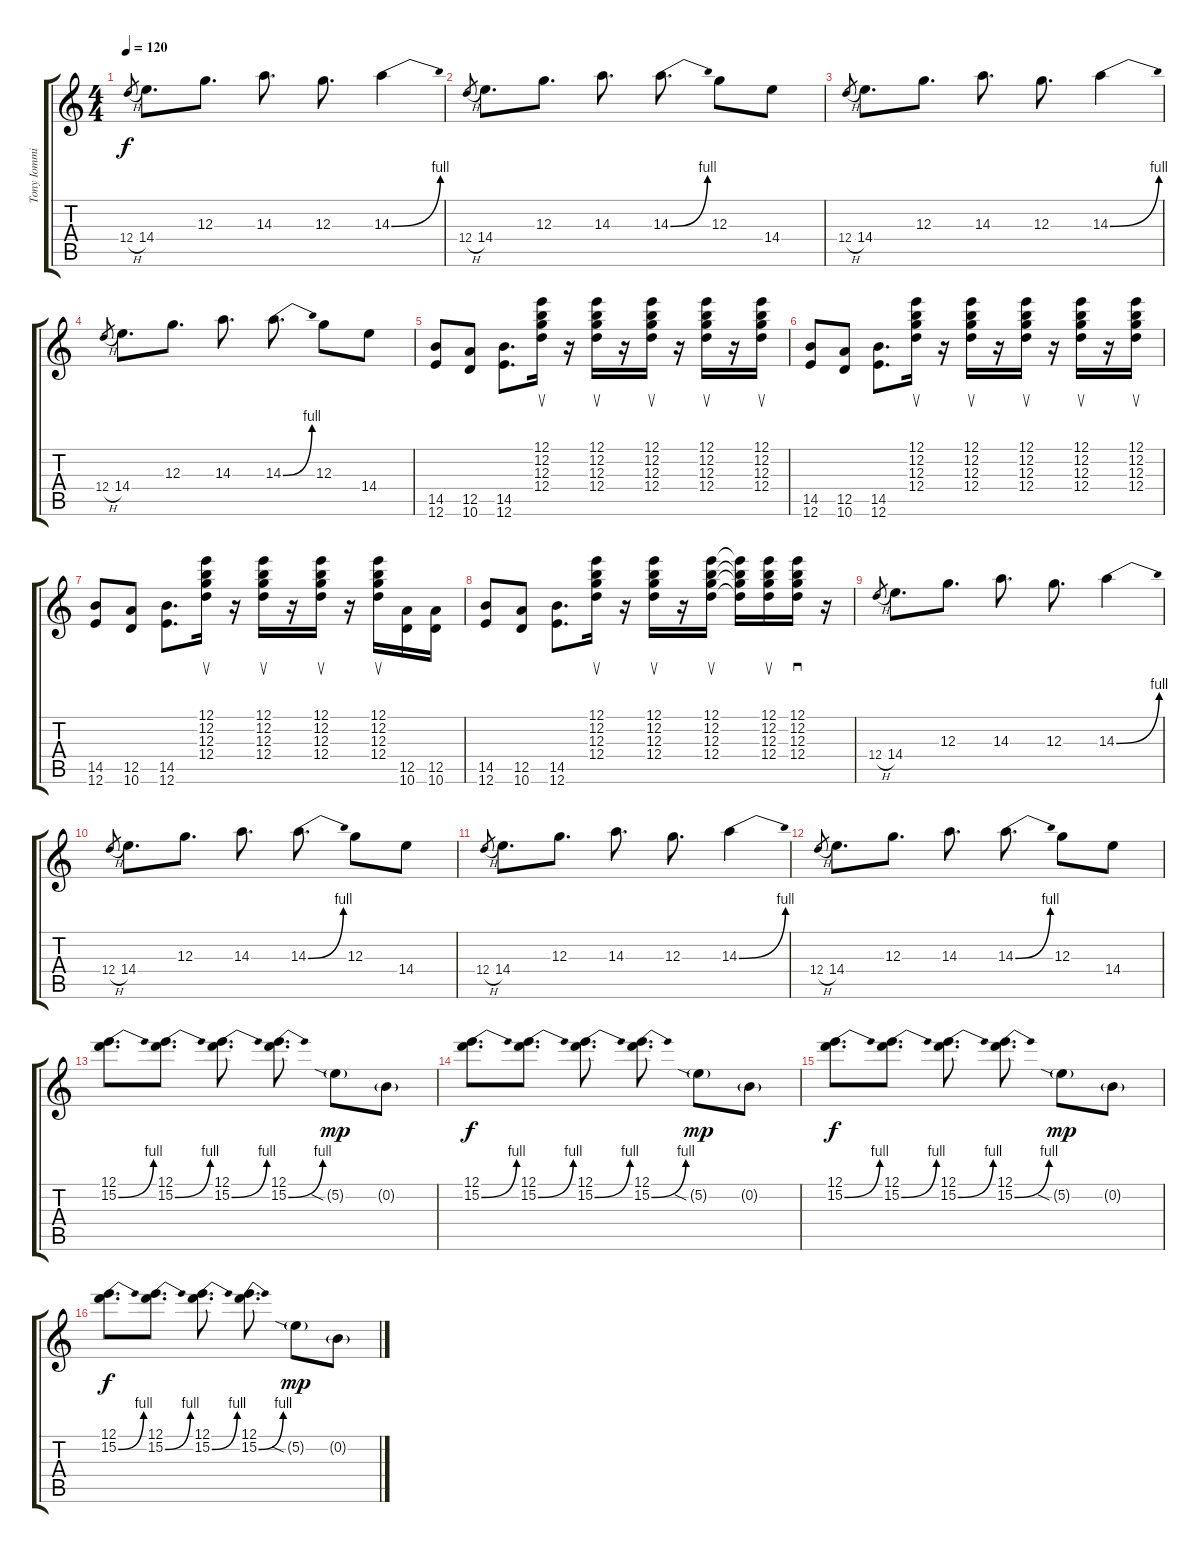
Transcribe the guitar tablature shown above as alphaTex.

\track ("Tony Iommi" "Tony Iommi") {instrument distortionguitar}
\staff {score tabs}
\tuning (E4 B3 G3 D3 A2 E2) {hide}
\ts (4 4)
\tempo 120
\clef g2
\ks c
12.4{h}.8{gr dy f} 14.4.8{d} 12.3.8{d} 14.3.8{d} 12.3.8{d} 14.3{be (bend 0 0 60 4)}.4 |
12.4{h}.8{gr} 14.4.8{d} 12.3.8{d} 14.3.8{d} 14.3{be (bend 0 0 60 4)}.8{d} 12.3.8 14.4.8 |
12.4{h}.8{gr} 14.4.8{d} 12.3.8{d} 14.3.8{d} 12.3.8{d} 14.3{be (bend 0 0 60 4)}.4 |
12.4{h}.8{gr} 14.4.8{d} 12.3.8{d} 14.3.8{d} 14.3{be (bend 0 0 60 4)}.8{d} 12.3.8 14.4.8 |
(14.5 12.6).8 (12.5 10.6).8 (14.5 12.6).8{d} (12.1 12.2 12.3 12.4).16{su} r.16 (12.1 12.2 12.3 12.4).16{su} r.16 (12.1 12.2 12.3 12.4).16{su} r.16 (12.1 12.2 12.3 12.4).16{su} r.16 (12.1 12.2 12.3 12.4).16{su} |
(14.5 12.6).8 (12.5 10.6).8 (14.5 12.6).8{d} (12.1 12.2 12.3 12.4).16{su} r.16 (12.1 12.2 12.3 12.4).16{su} r.16 (12.1 12.2 12.3 12.4).16{su} r.16 (12.1 12.2 12.3 12.4).16{su} r.16 (12.1 12.2 12.3 12.4).16{su} |
(14.5 12.6).8 (12.5 10.6).8 (14.5 12.6).8{d} (12.1 12.2 12.3 12.4).16{su} r.16 (12.1 12.2 12.3 12.4).16{su} r.16 (12.1 12.2 12.3 12.4).16{su} r.16 (12.1 12.2 12.3 12.4).16{su} (12.5 10.6).16 (12.5 10.6).16 |
(14.5 12.6).8 (12.5 10.6).8 (14.5 12.6).8{d} (12.1 12.2 12.3 12.4).16{su} r.16 (12.1 12.2 12.3 12.4).16{su} r.16 (12.1 12.2 12.3 12.4).16{su} (12.1{t} 12.2{t} 12.3{t} 12.4{t}).16 (12.1 12.2 12.3 12.4).16{su} (12.1 12.2 12.3 12.4).16{sd} r.16 |
12.4{h}.8{gr} 14.4.8{d} 12.3.8{d} 14.3.8{d} 12.3.8{d} 14.3{be (bend 0 0 60 4)}.4 |
12.4{h}.8{gr} 14.4.8{d} 12.3.8{d} 14.3.8{d} 14.3{be (bend 0 0 60 4)}.8{d} 12.3.8 14.4.8 |
12.4{h}.8{gr} 14.4.8{d} 12.3.8{d} 14.3.8{d} 12.3.8{d} 14.3{be (bend 0 0 60 4)}.4 |
12.4{h}.8{gr} 14.4.8{d} 12.3.8{d} 14.3.8{d} 14.3{be (bend 0 0 60 4)}.8{d} 12.3.8 14.4.8 |
(12.1 15.2{be (bend 0 0 60 4)}).8{d} (12.1 15.2{be (bend 0 0 60 4)}).8{d} (12.1 15.2{be (bend 0 0 60 4)}).8{d} (12.1 15.2{be (bend 0 0 60 4)}).8{d} 5.2{sia g}.8{dy mp} 0.2{g}.8 |
(12.1 15.2{be (bend 0 0 60 4)}).8{d dy f} (12.1 15.2{be (bend 0 0 60 4)}).8{d} (12.1 15.2{be (bend 0 0 60 4)}).8{d} (12.1 15.2{be (bend 0 0 60 4)}).8{d} 5.2{sia g}.8{dy mp} 0.2{g}.8 |
(12.1 15.2{be (bend 0 0 60 4)}).8{d dy f} (12.1 15.2{be (bend 0 0 60 4)}).8{d} (12.1 15.2{be (bend 0 0 60 4)}).8{d} (12.1 15.2{be (bend 0 0 60 4)}).8{d} 5.2{sia g}.8{dy mp} 0.2{g}.8 |
(12.1 15.2{be (bend 0 0 60 4)}).8{d dy f} (12.1 15.2{be (bend 0 0 60 4)}).8{d} (12.1 15.2{be (bend 0 0 60 4)}).8{d} (12.1 15.2{be (bend 0 0 60 4)}).8{d} 5.2{sia g}.8{dy mp} 0.2{g}.8
